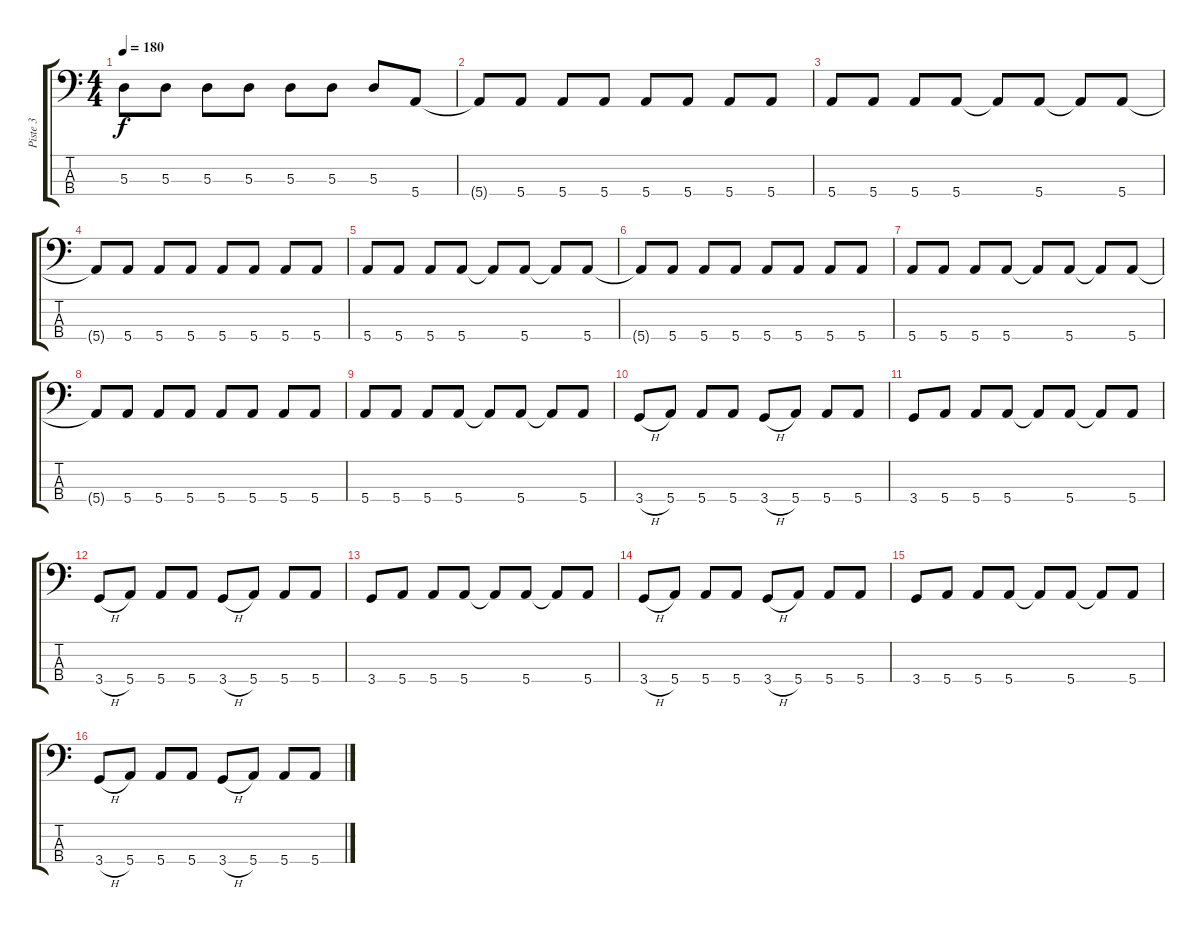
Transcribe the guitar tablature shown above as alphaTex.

\track ("Piste 3" "Piste 3") {instrument electricbassfinger}
\staff {score tabs}
\tuning (G2 D2 A1 E1) {hide}
\ts (4 4)
\tempo 180
\clef f4
\ks c
5.3.8{dy f} 5.3.8 5.3.8 5.3.8 5.3.8 5.3.8 5.3.8 5.4.8 |
5.4{t}.8 5.4.8 5.4.8 5.4.8 5.4.8 5.4.8 5.4.8 5.4.8 |
5.4.8 5.4.8 5.4.8 5.4.8 5.4{t}.8 5.4.8 5.4{t}.8 5.4.8 |
5.4{t}.8 5.4.8 5.4.8 5.4.8 5.4.8 5.4.8 5.4.8 5.4.8 |
5.4.8 5.4.8 5.4.8 5.4.8 5.4{t}.8 5.4.8 5.4{t}.8 5.4.8 |
5.4{t}.8 5.4.8 5.4.8 5.4.8 5.4.8 5.4.8 5.4.8 5.4.8 |
5.4.8 5.4.8 5.4.8 5.4.8 5.4{t}.8 5.4.8 5.4{t}.8 5.4.8 |
5.4{t}.8 5.4.8 5.4.8 5.4.8 5.4.8 5.4.8 5.4.8 5.4.8 |
5.4.8 5.4.8 5.4.8 5.4.8 5.4{t}.8 5.4.8 5.4{t}.8 5.4.8 |
3.4{h}.8 5.4.8 5.4.8 5.4.8 3.4{h}.8 5.4.8 5.4.8 5.4.8 |
3.4.8 5.4.8 5.4.8 5.4.8 5.4{t}.8 5.4.8 5.4{t}.8 5.4.8 |
3.4{h}.8 5.4.8 5.4.8 5.4.8 3.4{h}.8 5.4.8 5.4.8 5.4.8 |
3.4.8 5.4.8 5.4.8 5.4.8 5.4{t}.8 5.4.8 5.4{t}.8 5.4.8 |
3.4{h}.8 5.4.8 5.4.8 5.4.8 3.4{h}.8 5.4.8 5.4.8 5.4.8 |
3.4.8 5.4.8 5.4.8 5.4.8 5.4{t}.8 5.4.8 5.4{t}.8 5.4.8 |
3.4{h}.8 5.4.8 5.4.8 5.4.8 3.4{h}.8 5.4.8 5.4.8 5.4.8
